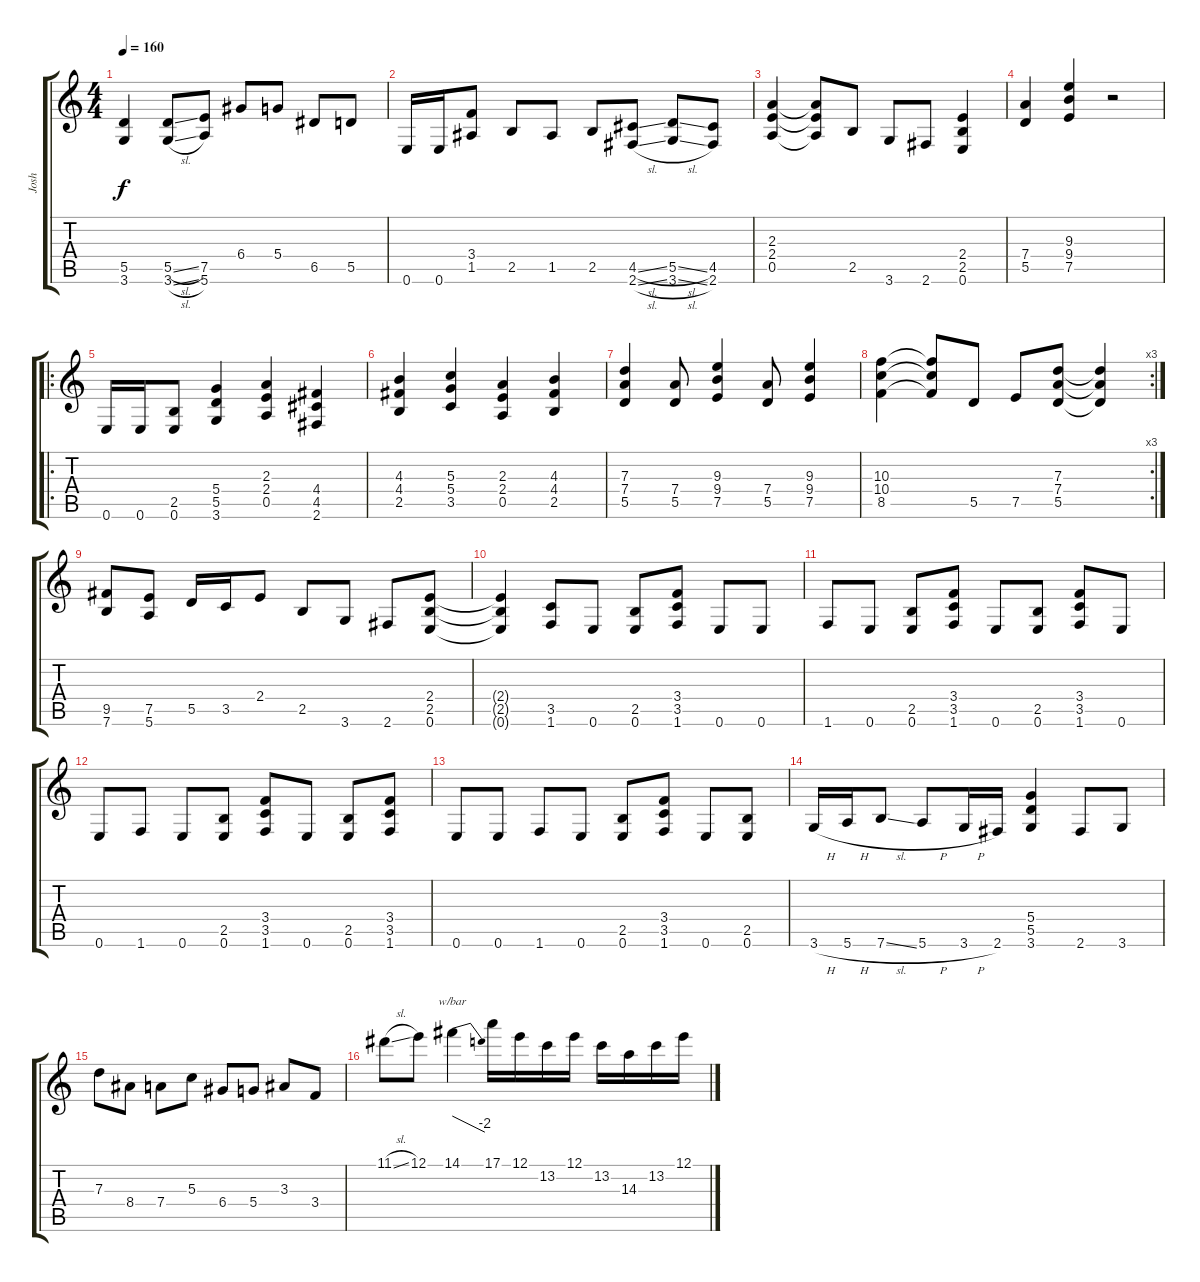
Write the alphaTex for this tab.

\track ("Josh" "Josh") {instrument distortionguitar}
\staff {score tabs}
\tuning (E4 B3 G3 D3 A2 E2) {hide}
\ts (4 4)
\tempo 160
\clef g2
\ks c
(5.5 3.6).4{dy f instrument distortionguitar} (5.5{sl} 3.6{sl}).8 (7.5 5.6).8 6.4.8 5.4.8 6.5.8 5.5.8 |
0.6.16 0.6.16 (3.4 1.5).8 2.5.8 1.5.8 2.5.8 (4.5{sl} 2.6{sl}).8 (5.5{sl} 3.6{sl}).8 (4.5 2.6).8 |
(2.3 2.4 0.5).4 (2.3{t} 2.4{t} 0.5{t}).8 2.5.8 3.6.8 2.6.8 (2.4 2.5 0.6).4 |
(7.4 5.5).4 (9.3 9.4 7.5).4 r.2 |
\ro
0.6.16 0.6.16 (2.5 0.6).8 (5.4 5.5 3.6).4 (2.3 2.4 0.5).4 (4.4 4.5 2.6).4 |
(4.3 4.4 2.5).4 (5.3 5.4 3.5).4 (2.3 2.4 0.5).4 (4.3 4.4 2.5).4 |
(7.3 7.4 5.5).4 (7.4 5.5).8 (9.3 9.4 7.5).4 (7.4 5.5).8 (9.3 9.4 7.5).4 |
\rc 3
(10.3 10.4 8.5).4 (10.3{t} 10.4{t} 8.5{t}).8 5.5.8 7.5.8 (7.3 7.4 5.5).8 (7.3{t} 7.4{t} 5.5{t}).4 |
(9.5 7.6).8 (7.5 5.6).8 5.5.16 3.5.16 2.4.8 2.5.8 3.6.8 2.6.8 (2.4 2.5 0.6).8 |
(2.4{t} 2.5{t} 0.6{t}).4 (3.5 1.6).8 0.6.8 (2.5 0.6).8 (3.4 3.5 1.6).8 0.6.8 0.6.8 |
1.6.8 0.6.8 (2.5 0.6).8 (3.4 3.5 1.6).8 0.6.8 (2.5 0.6).8 (3.4 3.5 1.6).8 0.6.8 |
0.6.8 1.6.8 0.6.8 (2.5 0.6).8 (3.4 3.5 1.6).8 0.6.8 (2.5 0.6).8 (3.4 3.5 1.6).8 |
0.6.8 0.6.8 1.6.8 0.6.8 (2.5 0.6).8 (3.4 3.5 1.6).8 0.6.8 (2.5 0.6).8 |
3.6{h}.16 5.6{h}.16 7.6{sl}.8 5.6{h}.8 3.6{h}.16 2.6.16 (5.4 5.5 3.6).4 2.6.8 3.6.8 |
7.3.8 8.4.8 7.4.8 5.3.8 6.4.8 5.4.8 3.3.8 3.4.8 |
11.1{sl}.8 12.1.8 14.1.4{tbe (dive default 0 0 60 -8)} 17.1.16 12.1.16 13.2.16 12.1.16 13.2.16 14.3.16 13.2.16 12.1.16
